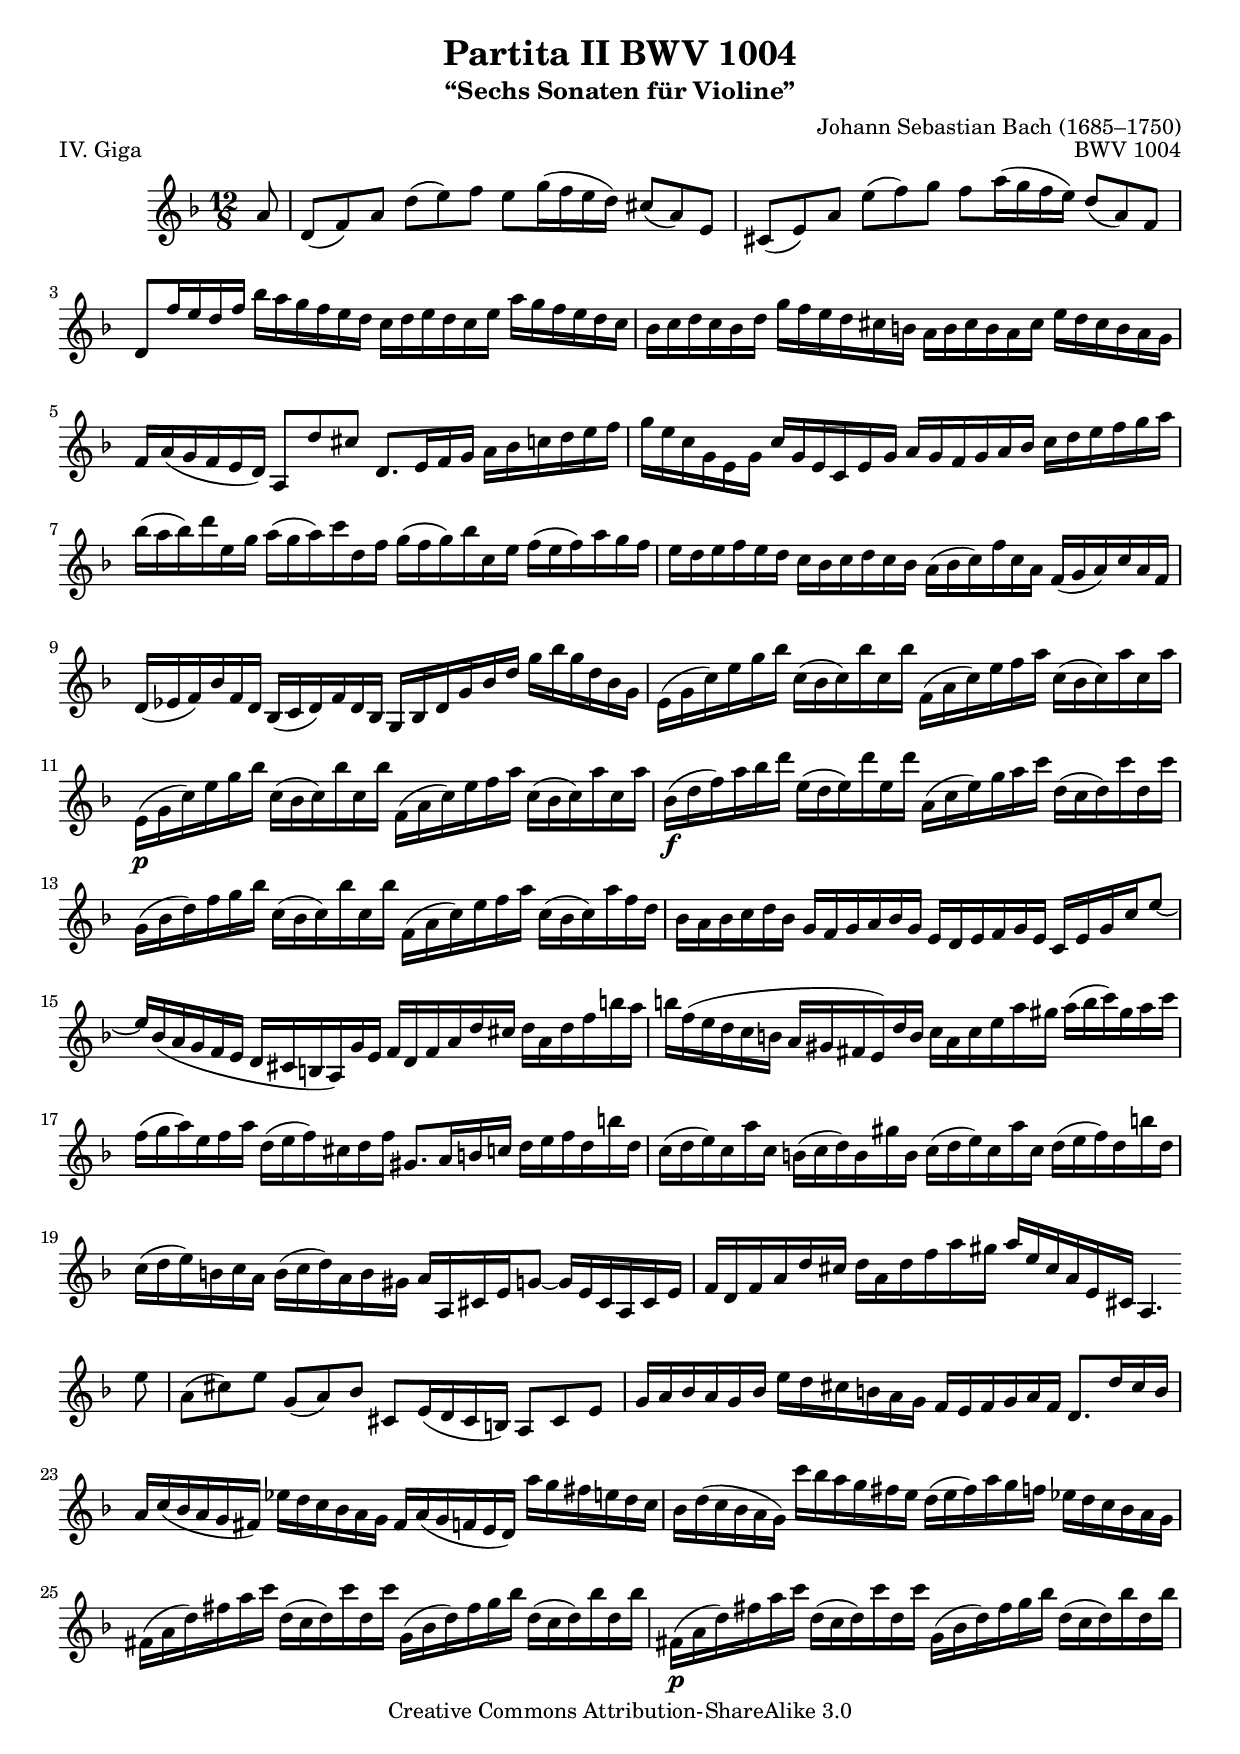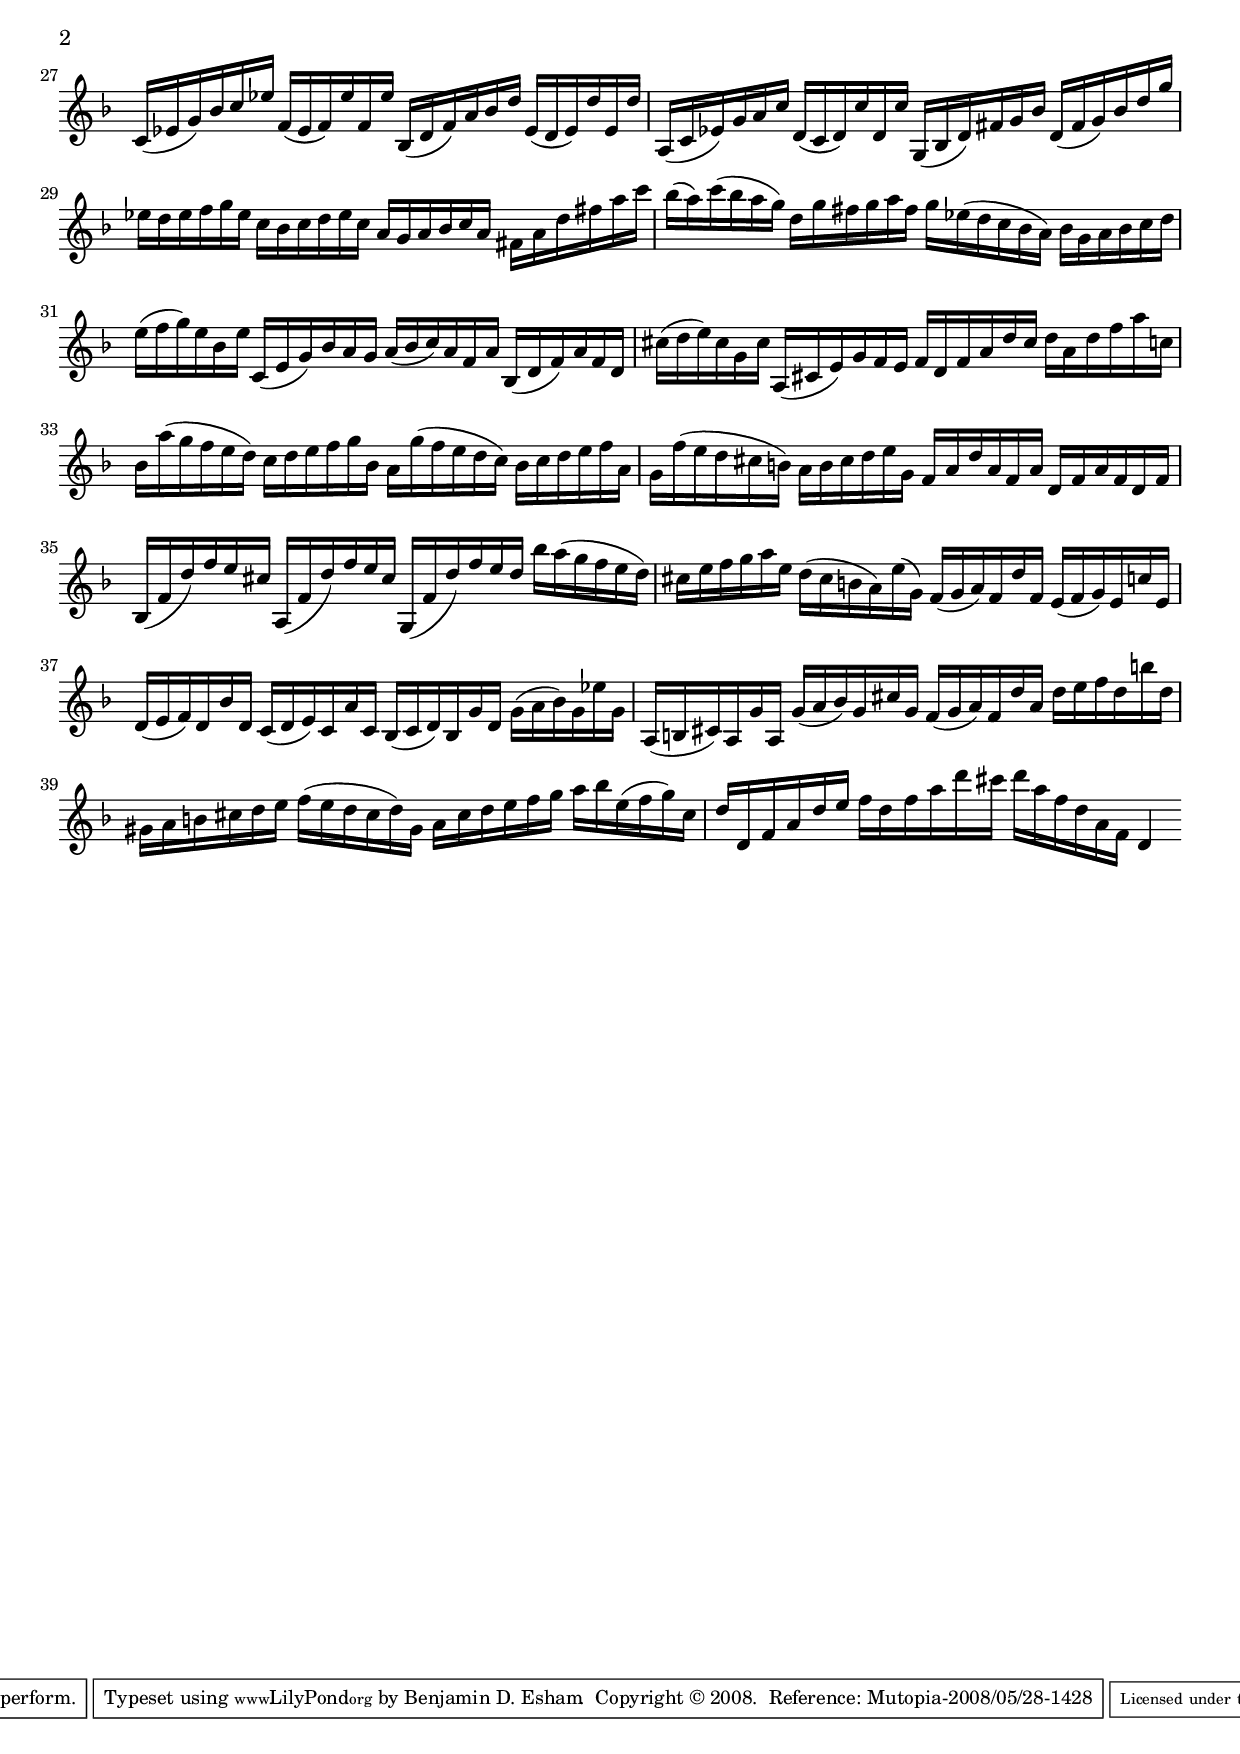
\version "2.10.33"

giga = \relative c'' {
	\clef treble
	\key d \minor
	\time 12/8

	\partial 8 a8
	d,8( f) a d( e) f e g16( f e d) cis8( a) e
	cis8( e) a e'( f) g f a16( g f e) d8( a) f
	d8 f'16 e d f bes a g f e d c d e d c e a g f e d c
	bes16 c d c bes d g f e d cis b a b cis b a cis e d cis b a g
	f16 a( g f e d) a8 d' cis d,8.[ e16 f g] a bes c d e f
	g16 e c g e g c g e c e g a g f g a bes c d e f g a
	bes16( a bes) d e, g a( g a) c d, f g( f g) bes c, e f( e f) a g f
	e16 d e f e d c bes c d c bes a( bes c) f c a f( g a) c a f
	d16( ees f) bes f d bes( c d) f d bes g bes d g bes d g bes g d bes g
	e16( g c) e g bes c,( bes c) bes' c, bes' f,( a c) e f a c,( bes c) a' c, a'
	e,16-\p( g c) e g bes c,( bes c) bes' c, bes' f,( a c) e f a c,( bes c) a' c, a'
	bes,16-\f( d f) a bes d e,( d e) d' e, d' a,( c e) g a c d,( c d) c' d, c'
	g,16( bes d) f g bes c,( bes c) bes' c, bes' f,( a c) e f a c,( bes c) a' f d
	bes16 a bes c d bes g f g a bes g e d e f g e c e g c e8 ~
	e16 bes( a g f e d cis b a) g' e f d f a d cis d a d f b a
	b16 f( e d c b a gis fis e) d' b c a c e a gis a( b c) gis a c
	f,16( g a) e f a d,( e f) cis d f gis,8.[ a16 b c] d e f d b' d,
	c16( d e) c a' c, b( c d) b gis' b, c( d e) c a' c, d( e f) d b' d,
	c16( d e) b c a b( c d) a b gis a a, cis e g8 ~ g16 e cis a cis e
	f16 d f a d cis d a d f a gis a e cis a e cis a4.*2/3

	\bar ":|:"

	\partial 8 e''8
	a,8( cis) e g,( a) bes cis, e16( d cis b) a8 cis e
	g16 a bes a g bes e d cis b a g f e f g a f d8.[ d'16 cis b]
	a16 c( bes a g fis) ees' d c bes a g fis a( g f e d) a'' g fis e d c
	bes16 d( c bes a g) c' bes a g fis e d( e fis) a g f ees d c bes a g
	fis16( a d) fis a c d,( c d) c' d, c' g,( bes d) fis g bes d,( c d) bes' d, bes'
	fis,16-\p( a d) fis a c d,( c d) c' d, c' g,( bes d) fis g bes d,( c d) bes' d, bes'
	c,,16( ees g) bes c ees f,( ees f) ees' f, ees' bes,( d f) a bes d ees,( d ees) d' ees, d'
	a,16( c ees) g a c d,( c d) c' d, c' g,( bes d) fis g bes d,( fis g) bes d g
	ees16 d ees f g ees c bes c d ees c a g a bes c a fis a d fis a c
	bes16( a) c( bes a g) d g fis g a fis g ees( d c bes a) bes g a bes c d
	e16( f g) e bes e c,( e g) bes a g a( bes c) a f a bes,( d f) a f d
	cis'16( d e) cis g cis a,( cis e) g f e f d f a d cis d a d f a c,
	bes16 a'( g f e d) c d e f g bes, a g'( f e d c) bes c d e f a,
	g16 f'( e d cis b) a b cis d e g, f a d a f a d, f a f d f
	bes,16( f' d') f e cis a,( f' d') f e cis g,( f' d') f e d bes' a( g f e d)
	cis16 e f g a e d( cis b a) e'( g,) f( g a) f d' f, e( f g) e c' e,
	d16( e f) d bes' d, c( d e) c a' c, bes( c d) bes g' d g( a bes) g ees' g,
	a,16( b cis) a g' a, g'( a bes) g cis g f( g a) f d' a d e f d b' d,
	gis,16 a b cis d e f( e d cis d) gis, a cis d e f g a bes e,( f g) cis,
	d16 d, f a d e f d f a d cis d a f d a f d4

	\bar ":|"
}

#(set-global-staff-size 19)
%#(set-default-paper-size "letter")

\header {
	title = "Partita II BWV 1004"
	subtitle = "“Sechs Sonaten für Violine”"
	piece = "IV. Giga"
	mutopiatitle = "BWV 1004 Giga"
	composer = "Johann Sebastian Bach (1685–1750)"
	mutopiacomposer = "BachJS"
	opus = "BWV 1004"
	date = "1720"
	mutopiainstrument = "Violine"
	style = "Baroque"
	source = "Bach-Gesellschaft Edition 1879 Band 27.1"
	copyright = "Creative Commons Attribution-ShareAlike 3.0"
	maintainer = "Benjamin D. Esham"
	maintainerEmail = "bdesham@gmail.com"
	
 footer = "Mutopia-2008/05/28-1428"
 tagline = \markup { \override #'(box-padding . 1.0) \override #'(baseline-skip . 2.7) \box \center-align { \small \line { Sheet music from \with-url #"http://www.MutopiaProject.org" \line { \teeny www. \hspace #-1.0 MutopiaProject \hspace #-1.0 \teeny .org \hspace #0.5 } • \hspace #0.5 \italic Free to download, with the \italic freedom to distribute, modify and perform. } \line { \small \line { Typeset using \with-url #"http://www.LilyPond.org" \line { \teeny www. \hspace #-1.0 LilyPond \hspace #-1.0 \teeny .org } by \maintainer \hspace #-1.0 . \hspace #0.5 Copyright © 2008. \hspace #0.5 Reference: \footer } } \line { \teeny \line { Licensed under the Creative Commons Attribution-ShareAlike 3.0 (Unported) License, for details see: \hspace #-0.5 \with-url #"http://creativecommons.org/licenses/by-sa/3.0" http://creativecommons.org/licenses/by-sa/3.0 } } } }
}

\score {
	\giga
	\layout {
		\context { \Score \override SpacingSpanner #'spacing-increment = #0.8 }
	}
	\midi { \context { \Score tempoWholesPerMinute = #(ly:make-moment 108 4) } }
}
